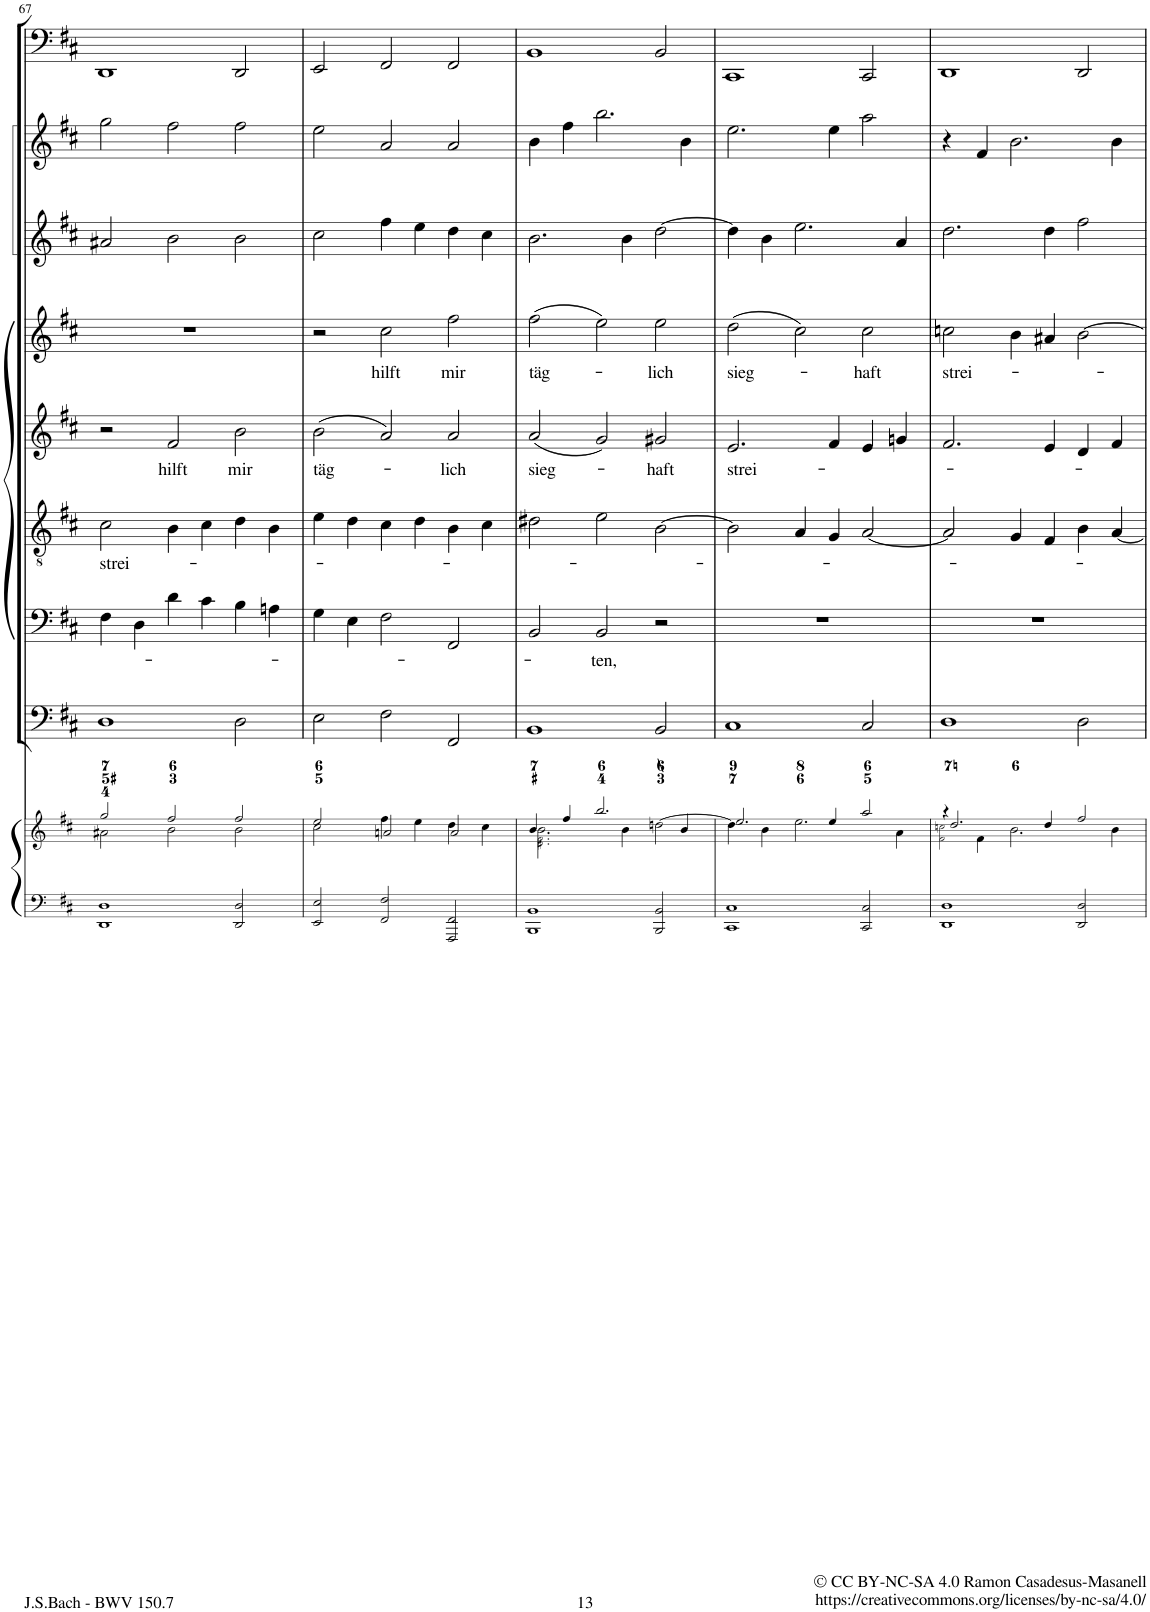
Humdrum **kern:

**kern	**kern	**kern	**kern	**text	**kern	**text	**kern	**text	**kern	**text	**kern	**kern	**kern
*part9	*part9	*part8	*part7	*part7	*part6	*part6	*part5	*part5	*part4	*part4	*part3	*part2	*part1
*staff10	*staff9	*staff8	*staff7	*staff7	*staff6	*staff6	*staff5	*staff5	*staff4	*staff4	*staff3	*staff2	*staff1
*I"Piano reduction	*	*I"Continuo	*I"Basso	*	*I"Tenore	*	*I"Alto	*	*I"Soprano	*	*I"Violino II	*I"Violino I	*I"Fagotto
*I'Pno	*	*	*	*	*	*	*	*	*	*	*I'Vln	*I'Vln	*
!!LO:PB:g=z
*clefF4	*clefG2	*clefF4	*clefF4	*	*clefGv2	*	*clefG2	*	*clefG2	*	*clefG2	*clefG2	*clefF4
*k[f#c#]	*k[f#c#]	*k[f#c#]	*k[f#c#]	*	*k[f#c#]	*	*k[f#c#]	*	*k[f#c#]	*	*k[f#c#]	*k[f#c#]	*k[f#c#]
*M3/2	*M3/2	*M3/2	*M3/2	*	*M3/2	*	*M3/2	*	*M3/2	*	*M3/2	*M3/2	*M3/2
=67	=67	=67	=67	=67	=67	=67	=67	=67	=67	=67	=67	=67	=67
*	*^	*	*	*	*	*	*	*	*	*	*	*	*
!	!	!	!	!	!	!	!LO:LY:b	!	!	!	!	!	!	!
1DD 1D	2gg/	2a#X\	1D	4F#\	.	2c#\	strei-	2r	.	1.r	.	2a#X/	2gg\	1DD
.	.	.	.	4D\	.	.	.	.	.	.	.	.	.	.
!	!	!	!	!	!	!	!	!	!LO:LY:b	!	!	!	!	!
.	2ff#/	2b\	.	4d\	.	4B\	.	2f#/	hilft	.	.	2b\	2ff#\	.
.	.	.	.	4c#\	.	4c#\	.	.	.	.	.	.	.	.
!	!	!	!	!	!	!	!	!	!LO:LY:b	!	!	!	!	!
2DD/ 2D/	2ff#/	2b\	2D\	4B\	.	4d\	.	2b\	mir	.	.	2b\	2ff#\	2DD/
.	.	.	.	4An\	.	4B\	.	.	.	.	.	.	.	.
=68	=68	=68	=68	=68	=68	=68	=68	=68	=68	=68	=68	=68	=68	=68
!	!	!	!	!	!	!	!	!	!LO:LY:b	!	!	!	!	!
2EE/ 2E/	2ee/	2cc#\	2E\	4G\	.	4e\	.	(2b\	täg-	2r	.	2cc#\	2ee\	2EE/
.	.	.	.	4E\	.	4d\	.	.	.	.	.	.	.	.
!	!	!	!	!	!	!	!	!	!	!	!LO:LY:b	!	!	!
2FF#/ 2F#/	2an/	4ff#\	2F#\	2F#\	.	4c#\	.	2a/)	.	2cc#\	hilft	4ff#\	2a/	2FF#/
.	.	4ee\	.	.	.	4d\	.	.	.	.	.	4ee\	.	.
!	!	!	!	!	!	!	!	!	!LO:LY:b	!	!LO:LY:b	!	!	!
2FFF#/ 2FF#/	2a/	4dd\	2FF#/	2FF#/	.	4B\	.	2a/	lich	2ff#\	mir	4dd\	2a/	2FF#/
.	.	4cc#\	.	.	.	4c#\	.	.	.	.	.	4cc#\	.	.
=69	=69	=69	=69	=69	=69	=69	=69	=69	=69	=69	=69	=69	=69	=69
!	!	!	!	!	!	!	!	!	!LO:LY:b	!	!LO:LY:b	!	!	!
1BBB 1BB	4b/	2.d#X!\ 2.f#!\ 2.b\	1BB	2BB/	.	2d#X\	.	(2a/	sieg-	(2ff#\	täg-	2.b\	4b\	1BB
.	4ff#/	.	.	.	.	.	.	.	.	.	.	.	4ff#\	.
!	!	!	!	!	!LO:LY:b	!	!	!	!	!	!	!	!	!
.	2.bb/	.	.	2BB/	-ten,	2e\	.	2g/)	.	2ee\)	.	.	2.bb\	.
.	.	4b\	.	.	.	.	.	.	.	.	.	4b\	.	.
!	!	!	!	!	!	!	!	!	!LO:LY:b	!	!LO:LY:b	!	!	!
2BBB/ 2BB/	.	[>2ddn\	2BB/	2r	.	[2B\	.	2g#X/	haft	2ee\	lich	[2dd\	.	2BB/
.	4b/	.	.	.	.	.	.	.	.	.	.	.	4b\	.
=70	=70	=70	=70	=70	=70	=70	=70	=70	=70	=70	=70	=70	=70	=70
!	!	!	!	!	!	!	!	!	!LO:LY:b	!	!LO:LY:b	!	!	!
1CC# 1C#	2.ee/	4dd\]	1C#	1.r	.	2B\]	.	2.e/	strei-	(2dd\	sieg-	4dd\]	2.ee\	1CC#
.	.	4b\	.	.	.	.	.	.	.	.	.	4b\	.	.
.	.	2.ee\	.	.	.	4A/	.	.	.	2cc#\)	.	2.ee\	.	.
.	4ee/	.	.	.	.	4G/	.	4f#/	.	.	.	.	4ee\	.
!	!	!	!	!	!	!	!	!	!	!	!LO:LY:b	!	!	!
2CC#/ 2C#/	2aa/	.	2C#/	.	.	[2A/	.	4e/	.	2cc#\	haft	.	2aa\	2CC#/
.	.	4a\	.	.	.	.	.	4gn/	.	.	.	4a/	.	.
=71	=71	=71	=71	=71	=71	=71	=71	=71	=71	=71	=71	=71	=71	=71
*	*	*^	*	*	*	*	*	*	*	*	*	*	*	*
!	!	!	!	!	!	!	!	!	!	!	!	!LO:LY:b	!	!	!
1DD 1D	2.dd/	4r	2f#!\ 2ccn!\	1D	1.r	.	2A/]	.	2.f#/	.	2ccn\	strei-	2.dd\	4r	1DD
.	.	4f#\	.	.	.	.	.	.	.	.	.	.	.	4f#/	.
.	.	2.b\	1ryy	.	.	.	4G/	.	.	.	4b\	.	.	2.b\	.
.	4dd/	.	.	.	.	.	4F#/	.	4e/	.	4a#X/	.	4dd\	.	.
2DD/ 2D/	2ff#/	.	.	2D\	.	.	4B\	.	4d/	.	[2b\	.	2ff#\	.	2DD/
.	.	4b\	.	.	.	.	[4A/	.	4f#/	.	.	.	.	4b\	.
*	*v	*v	*v	*	*	*	*	*	*	*	*	*	*	*	*
=	=	=	=	=	=	=	=	=	=	=	=	=	=
*-	*-	*-	*-	*-	*-	*-	*-	*-	*-	*-	*-	*-	*-
